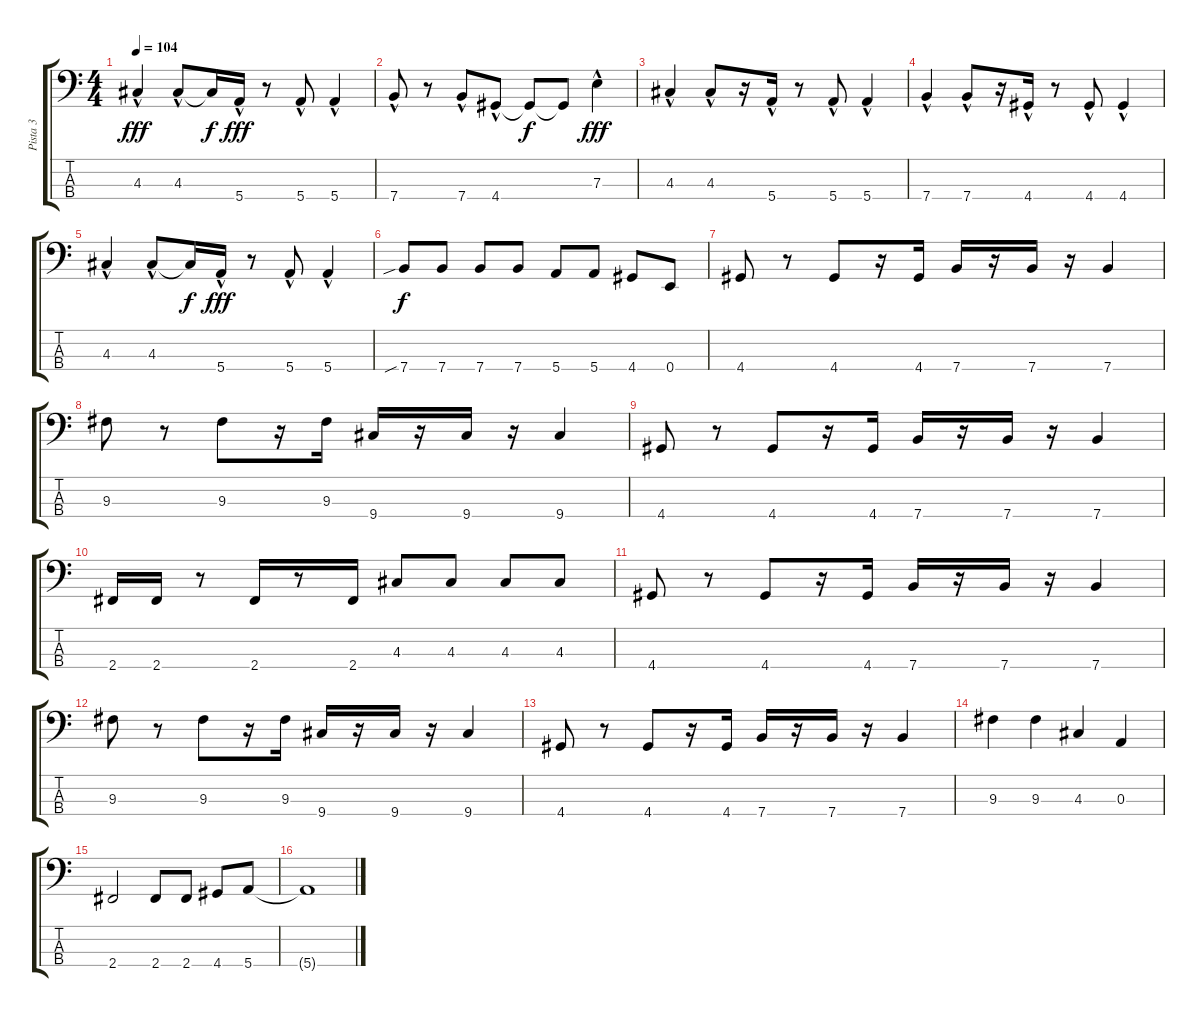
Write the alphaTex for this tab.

\track ("Pista 3" "Pista 3") {instrument electricbassfinger}
\staff {score tabs}
\tuning (G2 D2 A1 E1) {hide}
\ts (4 4)
\tempo 104
\clef f4
\ks c
4.3{hac}.4{dy fff} 4.3{hac}.8 4.3{t}.16{dy f} 5.4{hac}.16{dy fff} r.8 5.4{hac}.8 5.4{hac}.4 |
7.4{hac}.8 r.8 7.4{hac}.8 4.4{hac}.8 4.4{t}.8{dy f} 4.4{t}.8 7.3{hac}.4{dy fff} |
4.3{hac}.4 4.3{hac}.8 r.16 5.4{hac}.16 r.8 5.4{hac}.8 5.4{hac}.4 |
7.4{hac}.4 7.4{hac}.8 r.16 4.4{hac}.16 r.8 4.4{hac}.8 4.4{hac}.4 |
4.3{hac}.4 4.3{hac}.8 4.3{t}.16{dy f} 5.4{hac}.16{dy fff} r.8 5.4{hac}.8 5.4{hac}.4 |
7.4{sib}.8{dy f} 7.4.8 7.4.8 7.4.8 5.4.8 5.4.8 4.4.8 0.4.8 |
4.4.8 r.8 4.4.8 r.16 4.4.16 7.4.16 r.16 7.4.16 r.16 7.4.4 |
9.3.8 r.8 9.3.8 r.16 9.3.16 9.4.16 r.16 9.4.16 r.16 9.4.4 |
4.4.8 r.8 4.4.8 r.16 4.4.16 7.4.16 r.16 7.4.16 r.16 7.4.4 |
2.4.16 2.4.16 r.8 2.4.16 r.8 2.4.16 4.3.8 4.3.8 4.3.8 4.3.8 |
4.4.8 r.8 4.4.8 r.16 4.4.16 7.4.16 r.16 7.4.16 r.16 7.4.4 |
9.3.8 r.8 9.3.8 r.16 9.3.16 9.4.16 r.16 9.4.16 r.16 9.4.4 |
4.4.8 r.8 4.4.8 r.16 4.4.16 7.4.16 r.16 7.4.16 r.16 7.4.4 |
9.3.4 9.3.4 4.3.4 0.3.4 |
2.4.2 2.4.8 2.4.8 4.4.8 5.4.8 |
5.4{t}.1
